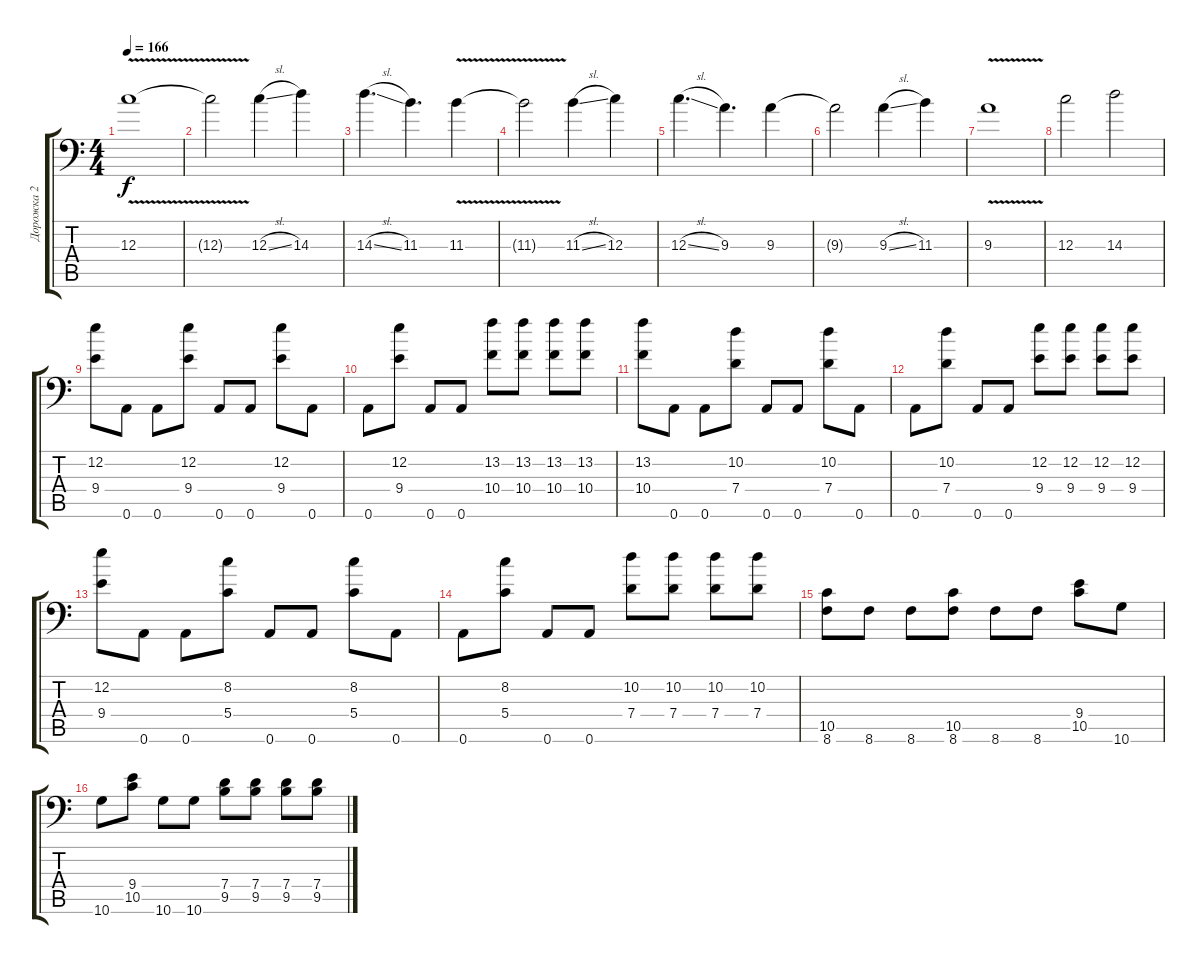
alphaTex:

\track ("Дорожка 2" "Дорожка 2") {instrument overdrivenguitar}
\staff {score tabs}
\tuning (A3 E3 C3 G2 D2 A1) {hide}
\ts (4 4)
\tempo 166
\clef f4
\ks c
12.3{v}.1{dy f} |
12.3{t}.2 12.3{sl}.4 14.3.4 |
14.3{sl}.4{d} 11.3.4{d} 11.3{v}.4 |
11.3{t}.2 11.3{sl}.4 12.3.4 |
12.3{sl}.4{d} 9.3.4{d} 9.3.4 |
9.3{t}.2 9.3{sl}.4 11.3.4 |
9.3{v}.1 |
12.3.2 14.3.2 |
(12.2 9.4).8 0.6.8 0.6.8 (12.2 9.4).8 0.6.8 0.6.8 (12.2 9.4).8 0.6.8 |
0.6.8 (12.2 9.4).8 0.6.8 0.6.8 (13.2 10.4).8 (13.2 10.4).8 (13.2 10.4).8 (13.2 10.4).8 |
(13.2 10.4).8 0.6.8 0.6.8 (10.2 7.4).8 0.6.8 0.6.8 (10.2 7.4).8 0.6.8 |
0.6.8 (10.2 7.4).8 0.6.8 0.6.8 (12.2 9.4).8 (12.2 9.4).8 (12.2 9.4).8 (12.2 9.4).8 |
(12.2 9.4).8 0.6.8 0.6.8 (8.2 5.4).8 0.6.8 0.6.8 (8.2 5.4).8 0.6.8 |
0.6.8 (8.2 5.4).8 0.6.8 0.6.8 (10.2 7.4).8 (10.2 7.4).8 (10.2 7.4).8 (10.2 7.4).8 |
(10.5 8.6).8 8.6.8 8.6.8 (10.5 8.6).8 8.6.8 8.6.8 (9.4 10.5).8 10.6.8 |
10.6.8 (9.4 10.5).8 10.6.8 10.6.8 (7.4 9.5).8 (7.4 9.5).8 (7.4 9.5).8 (7.4 9.5).8
